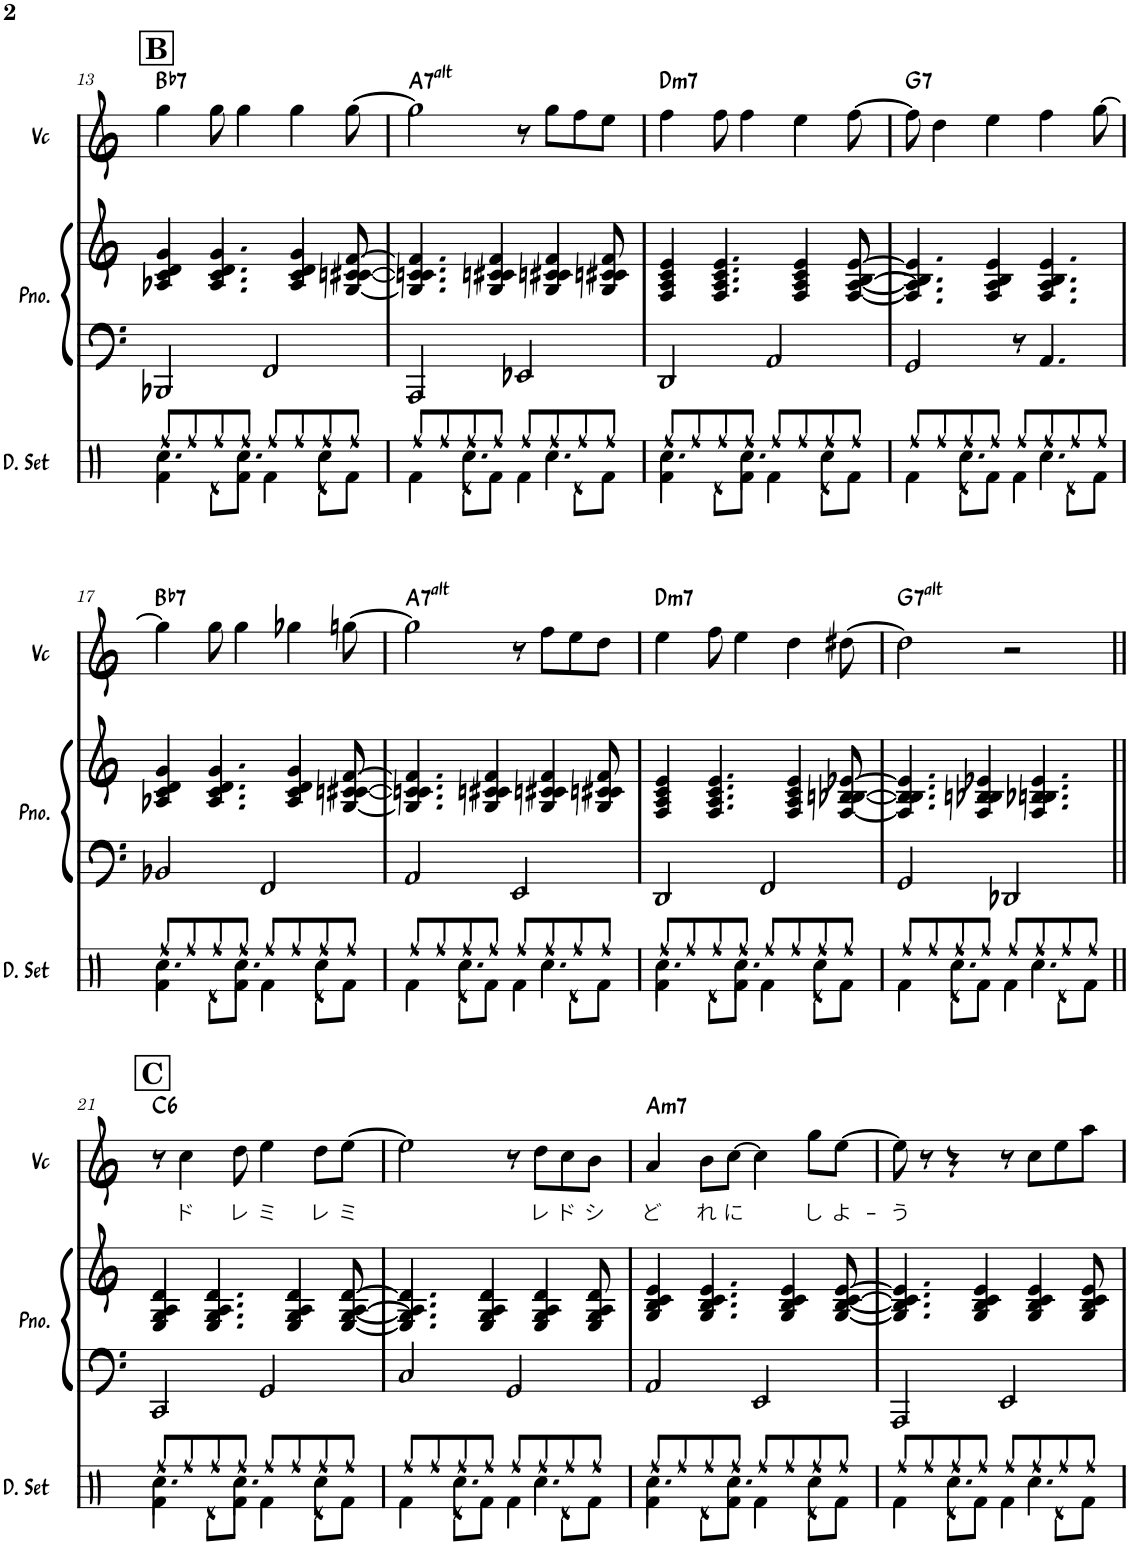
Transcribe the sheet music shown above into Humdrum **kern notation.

**kern	**kern	**kern	**kern	**text	**harte
*part3	*part2	*part2	*part1	*part1	*part1
*staff4	*staff3	*staff2	*staff1	*staff1	*
*I"Drumset	*I"Piano	*	*I"Voice	*	*
*I'D. Set	*I'Pno.	*	*I'Vc	*	*
!!LO:PB:g=z
*clefX	*clefF4	*clefG2	*clefG2	*	*
*k[]	*k[]	*k[]	*k[]	*	*
*M4/4	*M4/4	*M4/4	*M4/4	*	*
!!LO:REH:place=s1:a:B:cj:fs=14:t=B
=13	=13	=13	=13	=13	=13
*^	*	*	*	*	*
*	*^	*	*	*	*	*
!	!	!	!	!	!	!	!LO:H:kt=7
8Rff/L	4.Rcc\	4Rf\	2BBB-X/	4A-X/ 4c/ 4d/ 4g/	4gg\	.	Bb:7
8Rff/	.	.	.	.	.	.	.
8Rff/	.	8Rd\L	.	4.A-/ 4.c/ 4.d/ 4.g/	8gg\	.	.
8Rff/J	4.Rcc\	8Rf\J	.	.	4gg\	.	.
8Rff/L	.	4Rf\	2FF/	.	.	.	.
8Rff/	.	.	.	4A-/ 4c/ 4d/ 4g/	4gg\	.	.
8Rff/	4Rcc\	8Rd\L	.	.	.	.	.
8Rff/J	.	8Rf\J	.	[8G/ [8cn/ [8c#X/ [8f/	[8gg\	.	.
=14	=14	=14	=14	=14	=14	=14	=14
!	!	!	!	!	!	!	!LO:H:kt=7
8Rff/L	4ryy	4Rf\	2AAA/	4.G/] 4.cn/] 4.c#/] 4.f/]	2gg\]	.	A:(3,b5,#5,b7,b9,#9)
8Rff/	.	.	.	.	.	.	.
8Rff/	4.Rcc\	8Rd\L	.	.	.	.	.
8Rff/J	.	8Rf\J	.	4G/ 4cn/ 4c#X/ 4f/	.	.	.
8Rff/L	.	4Rf\	2EE-X/	.	8r	.	.
8Rff/	4.Rcc\	.	.	4G/ 4cn/ 4c#X/ 4f/	8gg\L	.	.
8Rff/	.	8Rd\L	.	.	8ff\	.	.
8Rff/J	.	8Rf\J	.	8G/ 8cn/ 8c#X/ 8f/	8ee\J	.	.
=15	=15	=15	=15	=15	=15	=15	=15
!	!	!	!	!	!	!	!LO:H:kt=m7
8Rff/L	4.Rcc\	4Rf\	2DD/	4F/ 4A/ 4c/ 4e/	4ff\	.	D:min7
8Rff/	.	.	.	.	.	.	.
8Rff/	.	8Rd\L	.	4.F/ 4.A/ 4.c/ 4.e/	8ff\	.	.
8Rff/J	4.Rcc\	8Rf\J	.	.	4ff\	.	.
8Rff/L	.	4Rf\	2AA/	.	.	.	.
8Rff/	.	.	.	4F/ 4A/ 4c/ 4e/	4ee\	.	.
8Rff/	4Rcc\	8Rd\L	.	.	.	.	.
8Rff/J	.	8Rf\J	.	[8F/ [8A/ [8B/ [8e/	[8ff\	.	.
=16	=16	=16	=16	=16	=16	=16	=16
!	!	!	!	!	!	!	!LO:H:kt=7
8Rff/L	4ryy	4Rf\	2GG/	4.F/] 4.A/] 4.B/] 4.e/]	8ff\]	.	G:7
8Rff/	.	.	.	.	4dd\	.	.
8Rff/	4.Rcc\	8Rd\L	.	.	.	.	.
8Rff/J	.	8Rf\J	.	4F/ 4A/ 4B/ 4e/	4ee\	.	.
8Rff/L	.	4Rf\	8r	.	.	.	.
8Rff/	4.Rcc\	.	4.AA/	4.F/ 4.A/ 4.B/ 4.e/	4ff\	.	.
8Rff/	.	8Rd\L	.	.	.	.	.
8Rff/J	.	8Rf\J	.	.	[8gg\	.	.
!!LO:LB:g=z
=17	=17	=17	=17	=17	=17	=17	=17
!	!	!	!	!	!	!	!LO:H:kt=7
8Rff/L	4.Rcc\	4Rf\	2BB-X/	4A-X/ 4c/ 4d/ 4g/	4gg\]	.	Bb:7
8Rff/	.	.	.	.	.	.	.
8Rff/	.	8Rd\L	.	4.A-/ 4.c/ 4.d/ 4.g/	8gg\	.	.
8Rff/J	4.Rcc\	8Rf\J	.	.	4gg\	.	.
8Rff/L	.	4Rf\	2FF/	.	.	.	.
8Rff/	.	.	.	4A-/ 4c/ 4d/ 4g/	4gg-X\	.	.
8Rff/	4Rcc\	8Rd\L	.	.	.	.	.
8Rff/J	.	8Rf\J	.	[8G/ [8cn/ [8c#X/ [8f/	[8ggn\	.	.
=18	=18	=18	=18	=18	=18	=18	=18
!	!	!	!	!	!	!	!LO:H:kt=7
8Rff/L	4ryy	4Rf\	2AA/	4.G/] 4.cn/] 4.c#/] 4.f/]	2gg\]	.	A:(3,b5,#5,b7,b9,#9)
8Rff/	.	.	.	.	.	.	.
8Rff/	4.Rcc\	8Rd\L	.	.	.	.	.
8Rff/J	.	8Rf\J	.	4G/ 4cn/ 4c#X/ 4f/	.	.	.
8Rff/L	.	4Rf\	2EE/	.	8r	.	.
8Rff/	4.Rcc\	.	.	4G/ 4cn/ 4c#X/ 4f/	8ff\L	.	.
8Rff/	.	8Rd\L	.	.	8ee\	.	.
8Rff/J	.	8Rf\J	.	8G/ 8cn/ 8c#X/ 8f/	8dd\J	.	.
=19	=19	=19	=19	=19	=19	=19	=19
!	!	!	!	!	!	!	!LO:H:kt=m7
8Rff/L	4.Rcc\	4Rf\	2DD/	4F/ 4A/ 4c/ 4e/	4ee\	.	D:min7
8Rff/	.	.	.	.	.	.	.
8Rff/	.	8Rd\L	.	4.F/ 4.A/ 4.c/ 4.e/	8ff\	.	.
8Rff/J	4.Rcc\	8Rf\J	.	.	4ee\	.	.
8Rff/L	.	4Rf\	2FF/	.	.	.	.
8Rff/	.	.	.	4F/ 4A/ 4c/ 4e/	4dd\	.	.
8Rff/	4Rcc\	8Rd\L	.	.	.	.	.
8Rff/J	.	8Rf\J	.	[8F/ [8B-X/ [8Bn/ [8e-X/	[8dd#X\	.	.
=20	=20	=20	=20	=20	=20	=20	=20
!	!	!	!	!	!	!	!LO:H:kt=7
8Rff/L	4ryy	4Rf\	2GG/	4.F/] 4.B-/] 4.B/] 4.e-/]	2dd#\]	.	G:(3,b5,#5,b7,b9,#9)
8Rff/	.	.	.	.	.	.	.
8Rff/	4.Rcc\	8Rd\L	.	.	.	.	.
8Rff/J	.	8Rf\J	.	4F/ 4B-X/ 4Bn/ 4e-X/	.	.	.
8Rff/L	.	4Rf\	2DD-X/	.	2r	.	.
8Rff/	4.Rcc\	.	.	4.F/ 4.B-X/ 4.Bn/ 4.e-/	.	.	.
8Rff/	.	8Rd\L	.	.	.	.	.
8Rff/J	.	8Rf\J	.	.	.	.	.
!!LO:LB:g=z
!!LO:REH:place=s1:a:B:cj:fs=14:t=C
=21||	=21||	=21||	=21||	=21||	=21||	=21||	=21||
!	!	!	!	!	!	!	!LO:H:kt=6
8Rff/L	4.Rcc\	4Rf\	2CC/	4E/ 4G/ 4A/ 4d/	8r	.	C:maj6
!	!	!	!	!	!	!LO:LY:b	!
8Rff/	.	.	.	.	4cc\	ド	.
8Rff/	.	8Rd\L	.	4.E/ 4.G/ 4.A/ 4.d/	.	.	.
!	!	!	!	!	!	!LO:LY:b	!
8Rff/J	4.Rcc\	8Rf\J	.	.	8dd\	レ	.
!	!	!	!	!	!	!LO:LY:b	!
8Rff/L	.	4Rf\	2GG/	.	4ee\	ミ	.
8Rff/	.	.	.	4E/ 4G/ 4A/ 4d/	.	.	.
!	!	!	!	!	!	!LO:LY:b	!
8Rff/	4Rcc\	8Rd\L	.	.	8dd\L	レ	.
!	!	!	!	!	!	!LO:LY:b	!
8Rff/J	.	8Rf\J	.	[8E/ [8G/ [8A/ [8d/	[8ee\J	ミ	.
=22	=22	=22	=22	=22	=22	=22	=22
8Rff/L	4ryy	4Rf\	2C/	4.E/] 4.G/] 4.A/] 4.d/]	2ee\]	.	.
8Rff/	.	.	.	.	.	.	.
8Rff/	4.Rcc\	8Rd\L	.	.	.	.	.
8Rff/J	.	8Rf\J	.	4E/ 4G/ 4A/ 4d/	.	.	.
8Rff/L	.	4Rf\	2GG/	.	8r	.	.
!	!	!	!	!	!	!LO:LY:b	!
8Rff/	4.Rcc\	.	.	4E/ 4G/ 4A/ 4d/	8dd\L	レ	.
!	!	!	!	!	!	!LO:LY:b	!
8Rff/	.	8Rd\L	.	.	8cc\	ド	.
!	!	!	!	!	!	!LO:LY:b	!
8Rff/J	.	8Rf\J	.	8E/ 8G/ 8A/ 8d/	8b\J	シ	.
=23	=23	=23	=23	=23	=23	=23	=23
!	!	!	!	!	!	!LO:LY:b	!LO:H:kt=m7
8Rff/L	4.Rcc\	4Rf\	2AA/	4G/ 4B/ 4c/ 4e/	4a/	ど	A:min7
8Rff/	.	.	.	.	.	.	.
!	!	!	!	!	!	!LO:LY:b	!
8Rff/	.	8Rd\L	.	4.G/ 4.B/ 4.c/ 4.e/	8b\L	れ	.
!	!	!	!	!	!	!LO:LY:b	!
8Rff/J	4.Rcc\	8Rf\J	.	.	[8cc\J	に	.
8Rff/L	.	4Rf\	2EE/	.	4cc\]	.	.
8Rff/	.	.	.	4G/ 4B/ 4c/ 4e/	.	.	.
!	!	!	!	!	!	!LO:LY:b	!
8Rff/	4Rcc\	8Rd\L	.	.	8gg\L	し	.
!	!	!	!	!	!	!LO:LY:b	!
8Rff/J	.	8Rf\J	.	[8G/ [8B/ [8c/ [8e/	[8ee\J	よ-	.
=24	=24	=24	=24	=24	=24	=24	=24
!	!	!	!	!	!	!LO:LY:b	!
8Rff/L	4ryy	4Rf\	2AAA/	4.G/] 4.B/] 4.c/] 4.e/]	8ee\]	-う	.
8Rff/	.	.	.	.	8r	.	.
8Rff/	4.Rcc\	8Rd\L	.	.	4r	.	.
8Rff/J	.	8Rf\J	.	4G/ 4B/ 4c/ 4e/	.	.	.
8Rff/L	.	4Rf\	2EE/	.	8r	.	.
8Rff/	4.Rcc\	.	.	4G/ 4B/ 4c/ 4e/	8cc\L	.	.
8Rff/	.	8Rd\L	.	.	8ee\	.	.
8Rff/J	.	8Rf\J	.	8G/ 8B/ 8c/ 8e/	8aa\J	.	.
*v	*v	*v	*	*	*	*	*
=	=	=	=	=	=
*-	*-	*-	*-	*-	*-
